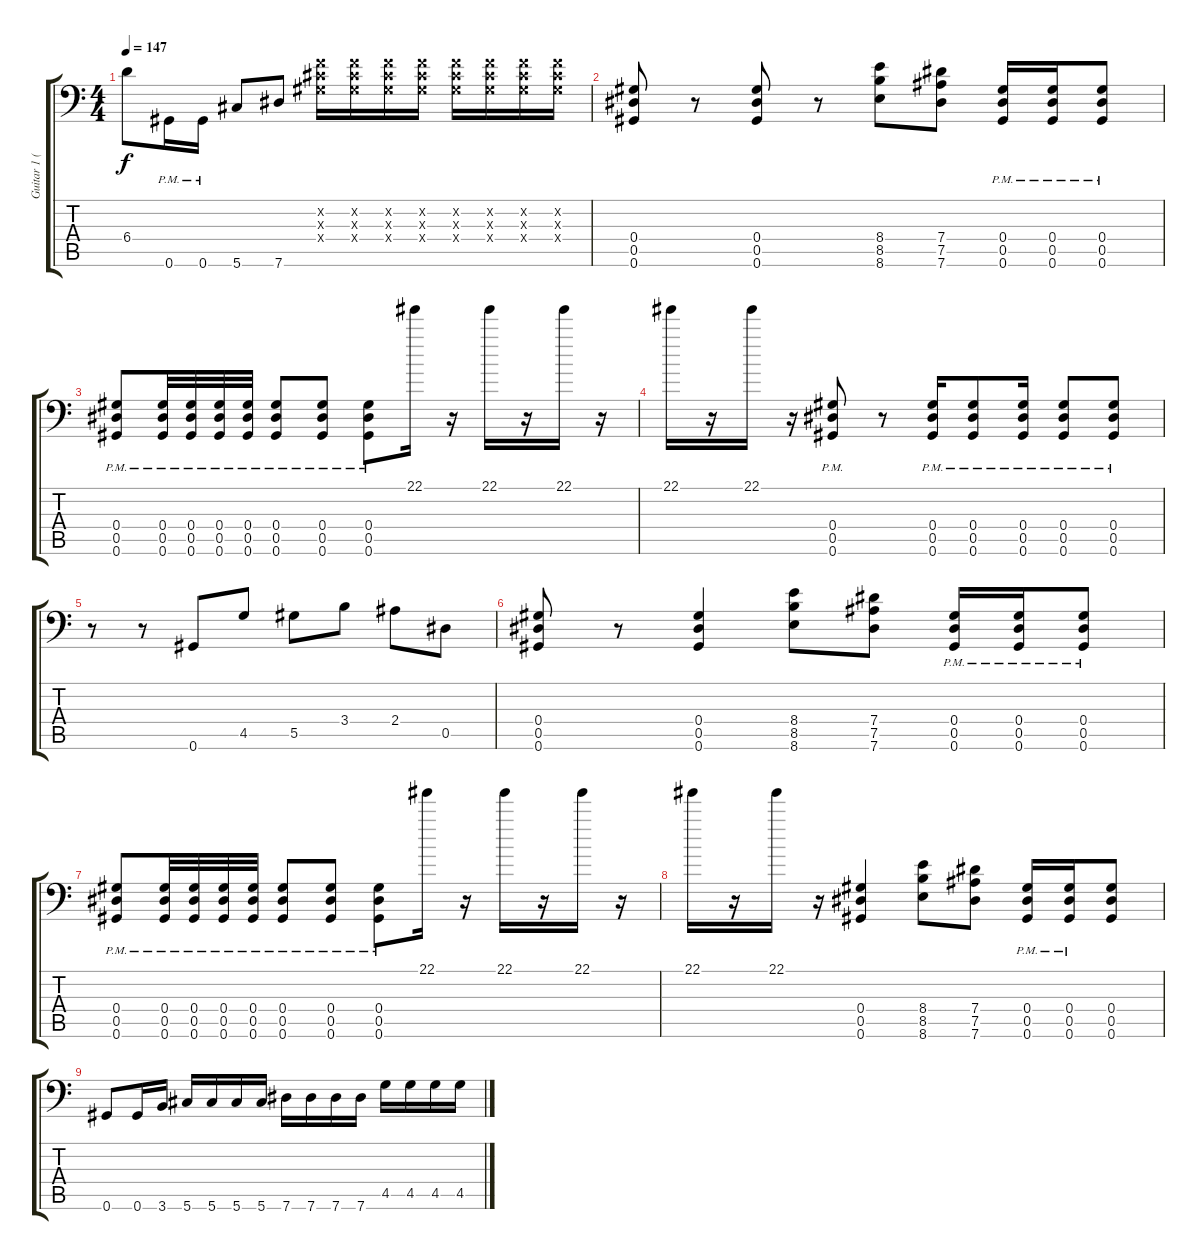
\track ("Guitar 1 (Drop G#)" "Guitar 1 (") {instrument distortionguitar}
\staff {score tabs}
\tuning (Bb3 F3 Db3 Ab2 Eb2 Ab1) {hide}
\ts (4 4)
\tempo 147
\clef f4
\ks c
6.4.8{dy f} 0.6{pm}.16 0.6{pm}.16 5.6.8 7.6.8 (0.2{x} 0.3{x} 0.4{x}).16 (0.2{x} 0.3{x} 0.4{x}).16 (0.2{x} 0.3{x} 0.4{x}).16 (0.2{x} 0.3{x} 0.4{x}).16 (0.2{x} 0.3{x} 0.4{x}).16 (0.2{x} 0.3{x} 0.4{x}).16 (0.2{x} 0.3{x} 0.4{x}).16 (0.2{x} 0.3{x} 0.4{x}).16 |
(0.4 0.5 0.6).8 r.8 (0.4 0.5 0.6).8 r.8 (8.4 8.5 8.6).8 (7.4 7.5 7.6).8 (0.4{pm} 0.5{pm} 0.6{pm}).16 (0.4{pm} 0.5{pm} 0.6{pm}).16 (0.4{pm} 0.5{pm} 0.6{pm}).8 |
(0.4{pm} 0.5{pm} 0.6{pm}).8 (0.4{pm} 0.5{pm} 0.6{pm}).32 (0.4{pm} 0.5{pm} 0.6{pm}).32 (0.4{pm} 0.5{pm} 0.6{pm}).32 (0.4{pm} 0.5{pm} 0.6{pm}).32 (0.4{pm} 0.5{pm} 0.6{pm}).8 (0.4{pm} 0.5{pm} 0.6{pm}).8 (0.4{pm} 0.5{pm} 0.6{pm}).8 22.1.16 r.16 22.1.16 r.16 22.1.16 r.16 |
22.1.16 r.16 22.1.16 r.16 (0.4{pm} 0.5{pm} 0.6{pm}).8 r.8 (0.4{pm} 0.5{pm} 0.6{pm}).16 (0.4{pm} 0.5{pm} 0.6{pm}).8 (0.4{pm} 0.5{pm} 0.6{pm}).16 (0.4{pm} 0.5{pm} 0.6{pm}).8 (0.4{pm} 0.5{pm} 0.6{pm}).8 |
r.8 r.8 0.6.8 4.5.8 5.5.8 3.4.8 2.4.8 0.5.8 |
(0.4 0.5 0.6).8 r.8 (0.4 0.5 0.6).4 (8.4 8.5 8.6).8 (7.4 7.5 7.6).8 (0.4{pm} 0.5{pm} 0.6{pm}).16 (0.4{pm} 0.5{pm} 0.6{pm}).16 (0.4{pm} 0.5{pm} 0.6{pm}).8 |
(0.4{pm} 0.5{pm} 0.6{pm}).8 (0.4{pm} 0.5{pm} 0.6{pm}).32 (0.4{pm} 0.5{pm} 0.6{pm}).32 (0.4{pm} 0.5{pm} 0.6{pm}).32 (0.4{pm} 0.5{pm} 0.6{pm}).32 (0.4{pm} 0.5{pm} 0.6{pm}).8 (0.4{pm} 0.5{pm} 0.6{pm}).8 (0.4{pm} 0.5{pm} 0.6{pm}).8 22.1.16 r.16 22.1.16 r.16 22.1.16 r.16 |
22.1.16 r.16 22.1.16 r.16 (0.4 0.5 0.6).4 (8.4 8.5 8.6).8 (7.4 7.5 7.6).8 (0.4{pm} 0.5{pm} 0.6{pm}).16 (0.4{pm} 0.5{pm} 0.6{pm}).16 (0.4 0.5 0.6).8 |
0.6.8 0.6.16 3.6.16 5.6.16 5.6.16 5.6.16 5.6.16 7.6.16 7.6.16 7.6.16 7.6.16 4.5.16 4.5.16 4.5.16 4.5.16
